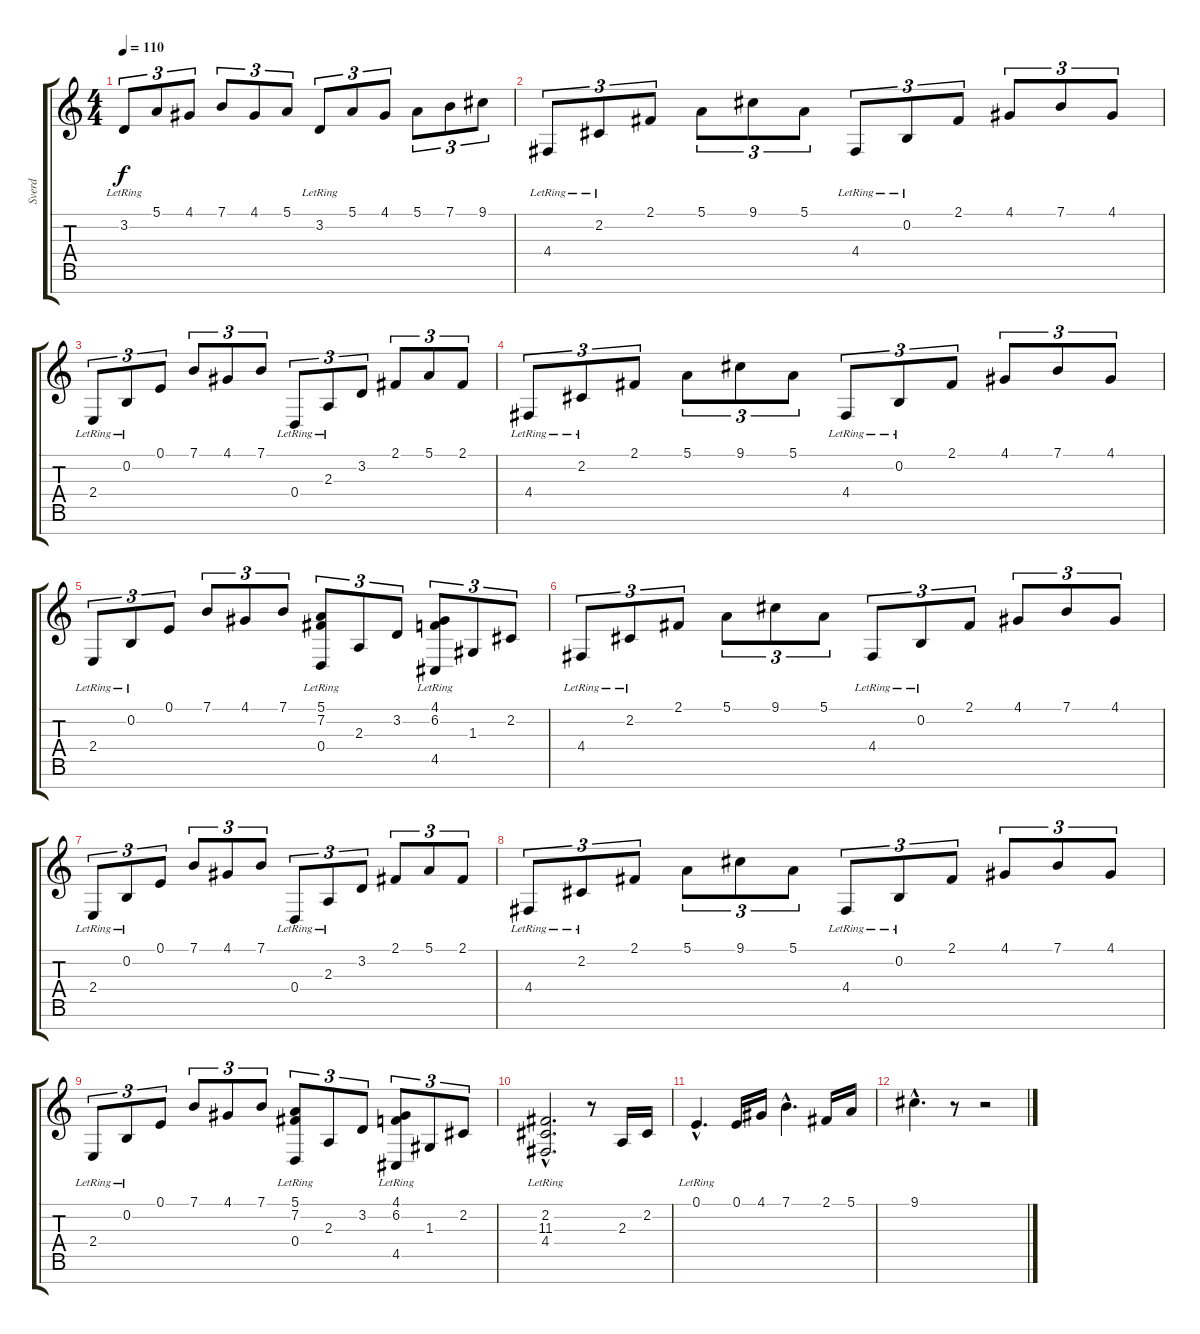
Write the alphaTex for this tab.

\track ("Sverd" "Sverd") {instrument electricgrandpiano}
\staff {score tabs}
\tuning (E4 B3 G3 D3 A2 E2 B1) {hide}
\ts (4 4)
\tempo 110
\clef g2
\ks c
3.2{lr}.8{tu (3 2) dy f} 5.1.8{tu (3 2)} 4.1.8{tu (3 2)} 7.1.8{tu (3 2)} 4.1.8{tu (3 2)} 5.1.8{tu (3 2)} 3.2{lr}.8{tu (3 2)} 5.1.8{tu (3 2)} 4.1.8{tu (3 2)} 5.1.8{tu (3 2)} 7.1.8{tu (3 2)} 9.1.8{tu (3 2)} |
4.4{lr}.8{tu (3 2)} 2.2{lr}.8{tu (3 2)} 2.1.8{tu (3 2)} 5.1.8{tu (3 2)} 9.1.8{tu (3 2)} 5.1.8{tu (3 2)} 4.4{lr}.8{tu (3 2)} 0.2{lr}.8{tu (3 2)} 2.1.8{tu (3 2)} 4.1.8{tu (3 2)} 7.1.8{tu (3 2)} 4.1.8{tu (3 2)} |
2.4{lr}.8{tu (3 2)} 0.2{lr}.8{tu (3 2)} 0.1.8{tu (3 2)} 7.1.8{tu (3 2)} 4.1.8{tu (3 2)} 7.1.8{tu (3 2)} 0.4{lr}.8{tu (3 2)} 2.3{lr}.8{tu (3 2)} 3.2.8{tu (3 2)} 2.1.8{tu (3 2)} 5.1.8{tu (3 2)} 2.1.8{tu (3 2)} |
4.4{lr}.8{tu (3 2)} 2.2{lr}.8{tu (3 2)} 2.1.8{tu (3 2)} 5.1.8{tu (3 2)} 9.1.8{tu (3 2)} 5.1.8{tu (3 2)} 4.4{lr}.8{tu (3 2)} 0.2{lr}.8{tu (3 2)} 2.1.8{tu (3 2)} 4.1.8{tu (3 2)} 7.1.8{tu (3 2)} 4.1.8{tu (3 2)} |
2.4{lr}.8{tu (3 2)} 0.2{lr}.8{tu (3 2)} 0.1.8{tu (3 2)} 7.1.8{tu (3 2)} 4.1.8{tu (3 2)} 7.1.8{tu (3 2)} (5.1{lr} 7.2{lr} 0.4).8{tu (3 2)} 2.3.8{tu (3 2)} 3.2.8{tu (3 2)} (4.1{lr} 6.2{lr} 4.5).8{tu (3 2)} 1.3.8{tu (3 2)} 2.2.8{tu (3 2)} |
4.4{lr}.8{tu (3 2)} 2.2{lr}.8{tu (3 2)} 2.1.8{tu (3 2)} 5.1.8{tu (3 2)} 9.1.8{tu (3 2)} 5.1.8{tu (3 2)} 4.4{lr}.8{tu (3 2)} 0.2{lr}.8{tu (3 2)} 2.1.8{tu (3 2)} 4.1.8{tu (3 2)} 7.1.8{tu (3 2)} 4.1.8{tu (3 2)} |
2.4{lr}.8{tu (3 2)} 0.2{lr}.8{tu (3 2)} 0.1.8{tu (3 2)} 7.1.8{tu (3 2)} 4.1.8{tu (3 2)} 7.1.8{tu (3 2)} 0.4{lr}.8{tu (3 2)} 2.3{lr}.8{tu (3 2)} 3.2.8{tu (3 2)} 2.1.8{tu (3 2)} 5.1.8{tu (3 2)} 2.1.8{tu (3 2)} |
4.4{lr}.8{tu (3 2)} 2.2{lr}.8{tu (3 2)} 2.1.8{tu (3 2)} 5.1.8{tu (3 2)} 9.1.8{tu (3 2)} 5.1.8{tu (3 2)} 4.4{lr}.8{tu (3 2)} 0.2{lr}.8{tu (3 2)} 2.1.8{tu (3 2)} 4.1.8{tu (3 2)} 7.1.8{tu (3 2)} 4.1.8{tu (3 2)} |
2.4{lr}.8{tu (3 2)} 0.2{lr}.8{tu (3 2)} 0.1.8{tu (3 2)} 7.1.8{tu (3 2)} 4.1.8{tu (3 2)} 7.1.8{tu (3 2)} (5.1{lr} 7.2{lr} 0.4).8{tu (3 2)} 2.3.8{tu (3 2)} 3.2.8{tu (3 2)} (4.1{lr} 6.2{lr} 4.5).8{tu (3 2)} 1.3.8{tu (3 2)} 2.2.8{tu (3 2)} |
(2.2{hac lr} 11.3{hac lr} 4.4{hac lr}).2{d} r.8 2.3.16 2.2.16 |
0.1{hac lr}.4{d} 0.1.16 4.1.16 7.1{hac}.4{d} 2.1.16 5.1.16 |
9.1{hac}.4{d} r.8 r.2
